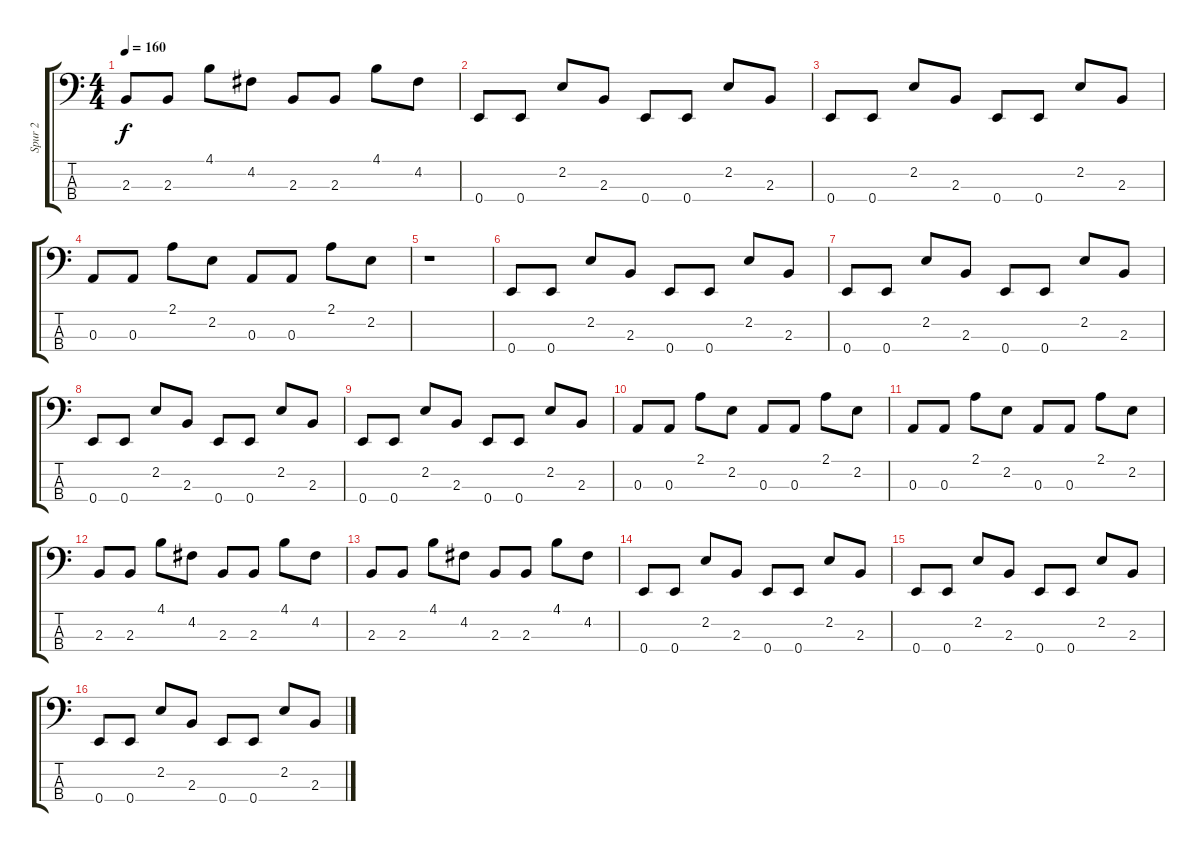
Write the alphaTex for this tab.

\track ("Spur 2" "Spur 2") {instrument synthbass1}
\staff {score tabs}
\tuning (G2 D2 A1 E1) {hide}
\ts (4 4)
\tempo 160
\clef f4
\ks c
2.3.8{dy f} 2.3.8 4.1.8 4.2.8 2.3.8 2.3.8 4.1.8 4.2.8 |
0.4.8 0.4.8 2.2.8 2.3.8 0.4.8 0.4.8 2.2.8 2.3.8 |
0.4.8 0.4.8 2.2.8 2.3.8 0.4.8 0.4.8 2.2.8 2.3.8 |
0.3.8 0.3.8 2.1.8 2.2.8 0.3.8 0.3.8 2.1.8 2.2.8 |
r.1 |
0.4.8 0.4.8 2.2.8 2.3.8 0.4.8 0.4.8 2.2.8 2.3.8 |
0.4.8 0.4.8 2.2.8 2.3.8 0.4.8 0.4.8 2.2.8 2.3.8 |
0.4.8 0.4.8 2.2.8 2.3.8 0.4.8 0.4.8 2.2.8 2.3.8 |
0.4.8 0.4.8 2.2.8 2.3.8 0.4.8 0.4.8 2.2.8 2.3.8 |
0.3.8 0.3.8 2.1.8 2.2.8 0.3.8 0.3.8 2.1.8 2.2.8 |
0.3.8 0.3.8 2.1.8 2.2.8 0.3.8 0.3.8 2.1.8 2.2.8 |
2.3.8 2.3.8 4.1.8 4.2.8 2.3.8 2.3.8 4.1.8 4.2.8 |
2.3.8 2.3.8 4.1.8 4.2.8 2.3.8 2.3.8 4.1.8 4.2.8 |
0.4.8 0.4.8 2.2.8 2.3.8 0.4.8 0.4.8 2.2.8 2.3.8 |
0.4.8 0.4.8 2.2.8 2.3.8 0.4.8 0.4.8 2.2.8 2.3.8 |
0.4.8 0.4.8 2.2.8 2.3.8 0.4.8 0.4.8 2.2.8 2.3.8
